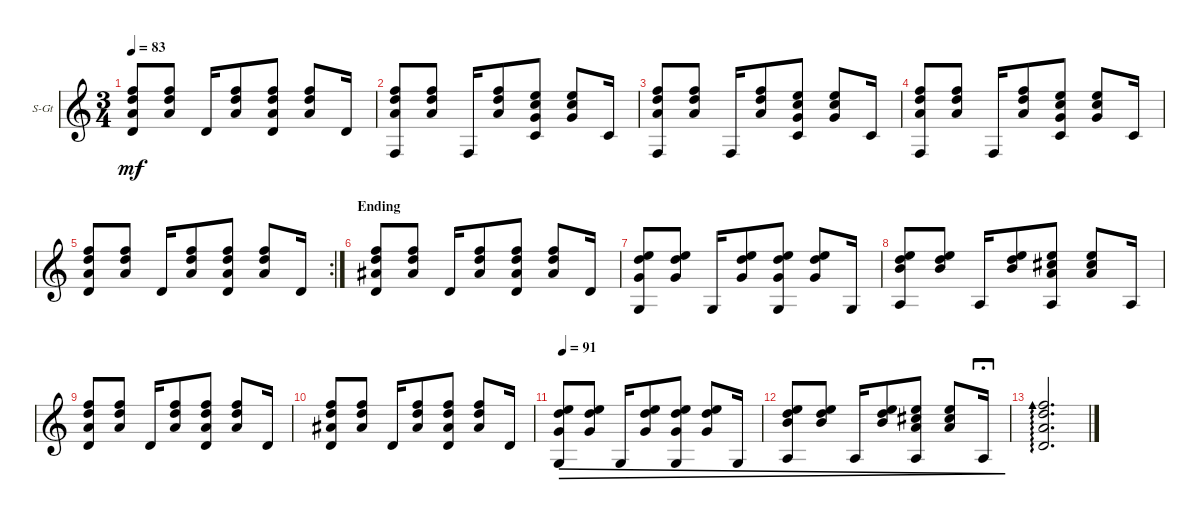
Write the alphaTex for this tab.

\defaultSystemsLayout 4
\bracketExtendMode groupsimilarinstruments
\firstSystemTrackNameOrientation horizontal
\otherSystemsTrackNameOrientation horizontal
\track ("Steel Guitar" "S-Gt") {instrument acousticguitarsteel}
\staff {score}
\tuning (E4 B3 G3 D3 A2 E2)
\ts (3 4)
\scale
0.240498
\tempo 83
\accidentals auto
\clef g2
\ottava regular
\simile none
\ks c
(1.1 3.2 2.3 0.4).8{dy mf} (1.1 3.2 2.3).8 0.4.16 (1.1 3.2 2.3).8 (1.1 3.2 2.3 0.4).8 (1.1 3.2 2.3).8 0.4.16 |
\scale
0.273444 (1.1 3.2 2.3 1.6).8 (1.1 3.2 2.3).8 1.6.16 (1.1 3.2 2.3).8 (0.1 1.2 0.3 3.5).8 (0.1 1.2 0.3).8 3.5.16 |
\scale
0.252321 (1.1 3.2 2.3 1.6).8 (1.1 3.2 2.3).8 1.6.16 (1.1 3.2 2.3).8 (0.1 1.2 0.3 3.5).8 (0.1 1.2 0.3).8 3.5.16 |
\scale
0.235117 (1.1 3.2 2.3 1.6).8 (1.1 3.2 2.3).8 1.6.16 (1.1 3.2 2.3).8 (0.1 1.2 0.3 3.5).8 (0.1 1.2 0.3).8 3.5.16 |
\rc 2
\scale
0.23929 (1.1 3.2 2.3 0.4).8 (1.1 3.2 2.3).8 0.4.16 (1.1 3.2 2.3).8 (1.1 3.2 2.3 0.4).8 (1.1 3.2 2.3).8 0.4.16 |
\section ("" "Ending")
\scale
0.238725 (1.1 3.2 3.3 0.4).8 (1.1 3.2 3.3).8 0.4.16 (1.1 3.2 3.3).8 (1.1 3.2 3.3 0.4).8 (1.1 3.2 3.3).8 0.4.16 |
\scale
0.262528 (0.1 3.2 0.3 3.6).8 (0.1 3.2 0.3).8 3.6.16 (0.1 3.2 0.3).8 (0.1 3.2 0.3 3.6).8 (0.1 3.2 0.3).8 3.6.16 |
\scale
0.239436 (0.1 3.2 4.3 0.5).8 (0.1 3.2 4.3).8 0.5.16 (0.1 3.2 4.3).8 (0.1 2.2 2.3 0.5).8 (0.1 2.2 2.3).8 0.5.16 |
\scale
0.25834 (1.1 3.2 2.3 0.4).8 (1.1 3.2 2.3).8 0.4.16 (1.1 3.2 2.3).8 (1.1 3.2 2.3 0.4).8 (1.1 3.2 2.3).8 0.4.16 |
(1.1 3.2 3.3 0.4).8 (1.1 3.2 3.3).8 0.4.16 (1.1 3.2 3.3).8 (1.1 3.2 3.3 0.4).8 (1.1 3.2 3.3).8 0.4.16 |
\tempo 91
(0.1 3.2 0.3 3.6).8{dec} (0.1 3.2 0.3).8{dec} 3.6.16{dec} (0.1 3.2 0.3).8{dec} (0.1 3.2 0.3 3.6).8{dec} (0.1 3.2 0.3).8{dec} 3.6.16{dec} |
(0.1 3.2 4.3 0.5).8{dec} (0.1 3.2 4.3).8{dec} 0.5.16{dec} (0.1 3.2 4.3).8{dec} (0.1 2.2 2.3 0.5).8{dec} (0.1 2.2 2.3).8{dec} 0.5.16{dec fermata (long 1)} |
(0.4 2.3 3.2 1.1).2{d ad 0}
